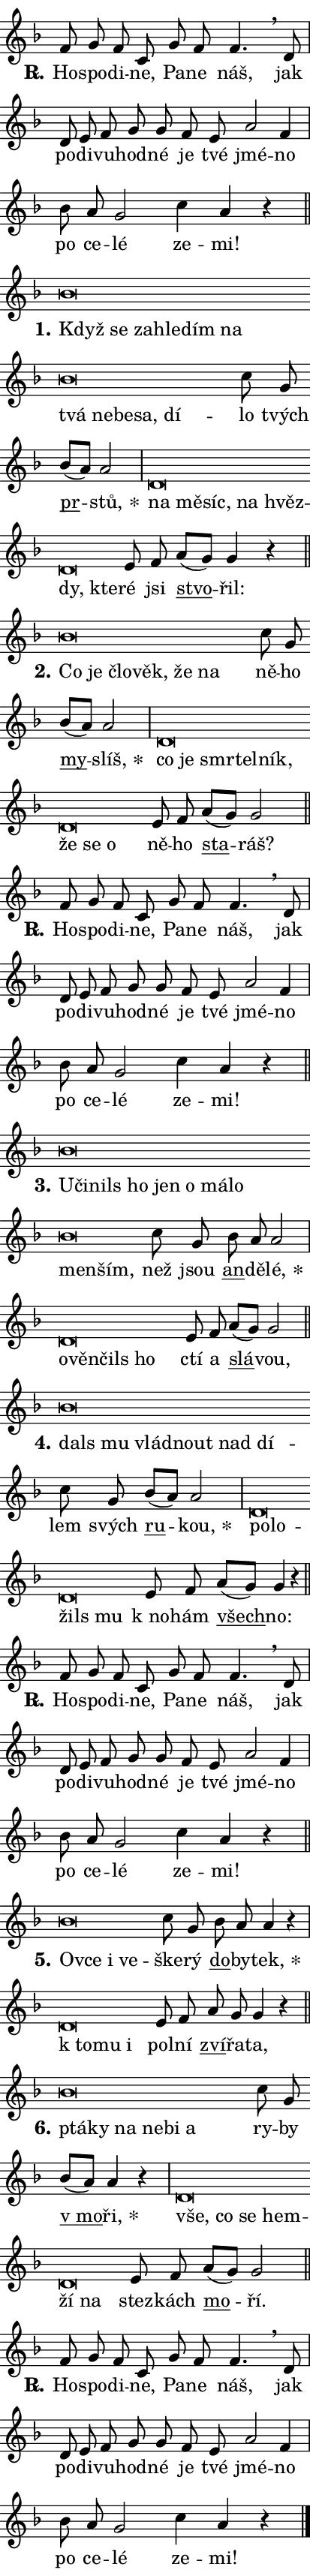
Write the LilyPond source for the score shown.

\version "2.24.0"
\header { tagline = "" }
\paper {
  indent = 0\cm
  top-margin = 0\cm
  right-margin = 0\cm
  bottom-margin = 0\cm
  left-margin = 0\cm
  paper-width = 7\cm
  page-breaking = #ly:one-page-breaking
  system-system-spacing.basic-distance = #11
  score-system-spacing.basic-distance = #11
  ragged-last = ##f
}


%% Author: Thomas Morley
%% https://lists.gnu.org/archive/html/lilypond-user/2020-05/msg00002.html
#(define (line-position grob)
"Returns position of @var[grob} in current system:
   @code{'start}, if at first time-step
   @code{'end}, if at last time-step
   @code{'middle} otherwise
"
  (let* ((col (ly:item-get-column grob))
         (ln (ly:grob-object col 'left-neighbor))
         (rn (ly:grob-object col 'right-neighbor))
         (col-to-check-left (if (ly:grob? ln) ln col))
         (col-to-check-right (if (ly:grob? rn) rn col))
         (break-dir-left
           (and
             (ly:grob-property col-to-check-left 'non-musical #f)
             (ly:item-break-dir col-to-check-left)))
         (break-dir-right
           (and
             (ly:grob-property col-to-check-right 'non-musical #f)
             (ly:item-break-dir col-to-check-right))))
        (cond ((eqv? 1 break-dir-left) 'start)
              ((eqv? -1 break-dir-right) 'end)
              (else 'middle))))

#(define (tranparent-at-line-position vctor)
  (lambda (grob)
  "Relying on @code{line-position} select the relevant enry from @var{vctor}.
Used to determine transparency,"
    (case (line-position grob)
      ((end) (not (vector-ref vctor 0)))
      ((middle) (not (vector-ref vctor 1)))
      ((start) (not (vector-ref vctor 2))))))

noteHeadBreakVisibility =
#(define-music-function (break-visibility)(vector?)
"Makes @code{NoteHead}s transparent relying on @var{break-visibility}"
#{
  \override NoteHead.transparent =
    #(tranparent-at-line-position break-visibility)
#})

#(define delete-ledgers-for-transparent-note-heads
  (lambda (grob)
    "Reads whether a @code{NoteHead} is transparent.
If so this @code{NoteHead} is removed from @code{'note-heads} from
@var{grob}, which is supposed to be @code{LedgerLineSpanner}.
As a result ledgers are not printed for this @code{NoteHead}"
    (let* ((nhds-array (ly:grob-object grob 'note-heads))
           (nhds-list
             (if (ly:grob-array? nhds-array)
                 (ly:grob-array->list nhds-array)
                 '()))
           ;; Relies on the transparent-property being done before
           ;; Staff.LedgerLineSpanner.after-line-breaking is executed.
           ;; This is fragile ...
           (to-keep
             (remove
               (lambda (nhd)
                 (ly:grob-property nhd 'transparent #f))
               nhds-list)))
      ;; TODO find a better method to iterate over grob-arrays, similiar
      ;; to filter/remove etc for lists
      ;; For now rebuilt from scratch
      (set! (ly:grob-object grob 'note-heads)  '())
      (for-each
        (lambda (nhd)
          (ly:pointer-group-interface::add-grob grob 'note-heads nhd))
        to-keep))))

hideNotes = {
  \noteHeadBreakVisibility #begin-of-line-visible
}
unHideNotes = {
  \noteHeadBreakVisibility #all-visible
}

% work-around for resetting accidentals
% https://lilypond.org/doc/v2.23/Documentation/notation/displaying-rhythms#unmetered-music
cadenzaMeasure = {
  \cadenzaOff
  \partial 1024 s1024
  \cadenzaOn
}

#(define-markup-command (accent layout props text) (markup?)
  "Underline accented syllable"
  (interpret-markup layout props
    #{\markup \override #'(offset . 4.3) \underline { #text }#}))

responsum = \markup \concat {
  "R" \hspace #-1.05 \path #0.1 #'((moveto 0 0.07) (lineto 0.9 0.8)) \hspace #0.05 "."
}

\layout {
    \context {
        \Staff
        \remove "Time_signature_engraver"
        \override LedgerLineSpanner.after-line-breaking = #delete-ledgers-for-transparent-note-heads
    }
    \context {
        \Voice {
            \override NoteHead.output-attributes = #'((class . "notehead"))
            \override Hairpin.height = #0.55
        }
    }
    \context {
        \Lyrics {
            \override StanzaNumber.output-attributes = #'((class . "stanzanumber"))
            \override LyricSpace.minimum-distance = #0.9
            \override LyricText.font-name = #"TeX Gyre Schola"
            \override LyricText.font-size = 1
            \override StanzaNumber.font-name = #"TeX Gyre Schola Bold"
            \override StanzaNumber.font-size = 1
        }
    }
}

% magnetic-lyrics.ily
%
%   written by
%     Jean Abou Samra <jean@abou-samra.fr>
%     Werner Lemberg <wl@gnu.org>
%
%   adapted by
%     Jiri Hon <jiri.hon@gmail.com>
%
% Version 2022-Apr-15

% https://www.mail-archive.com/lilypond-user@gnu.org/msg149350.html

#(define (Left_hyphen_pointer_engraver context)
   "Collect syllable-hyphen-syllable occurrences in lyrics and store
them in properties.  This engraver only looks to the left.  For
example, if the lyrics input is @code{foo -- bar}, it does the
following.

@itemize @bullet
@item
Set the @code{text} property of the @code{LyricHyphen} grob between
@q{foo} and @q{bar} to @code{foo}.

@item
Set the @code{left-hyphen} property of the @code{LyricText} grob with
text @q{foo} to the @code{LyricHyphen} grob between @q{foo} and
@q{bar}.
@end itemize

Use this auxiliary engraver in combination with the
@code{lyric-@/text::@/apply-@/magnetic-@/offset!} hook."
   (let ((hyphen #f)
         (text #f))
     (make-engraver
      (acknowledgers
       ((lyric-syllable-interface engraver grob source-engraver)
        (set! text grob)))
      (end-acknowledgers
       ((lyric-hyphen-interface engraver grob source-engraver)
        ;(when (not (grob::has-interface grob 'lyric-space-interface))
          (set! hyphen grob)));)
      ((stop-translation-timestep engraver)
       (when (and text hyphen)
         (ly:grob-set-object! text 'left-hyphen hyphen))
       (set! text #f)
       (set! hyphen #f)))))

#(define (lyric-text::apply-magnetic-offset! grob)
   "If the space between two syllables is less than the value in
property @code{LyricText@/.details@/.squash-threshold}, move the right
syllable to the left so that it gets concatenated with the left
syllable.

Use this function as a hook for
@code{LyricText@/.after-@/line-@/breaking} if the
@code{Left_@/hyphen_@/pointer_@/engraver} is active."
   (let ((hyphen (ly:grob-object grob 'left-hyphen #f)))
     (when hyphen
       (let ((left-text (ly:spanner-bound hyphen LEFT)))
         (when (grob::has-interface left-text 'lyric-syllable-interface)
           (let* ((common (ly:grob-common-refpoint grob left-text X))
                  (this-x-ext (ly:grob-extent grob common X))
                  (left-x-ext
                   (begin
                     ;; Trigger magnetism for left-text.
                     (ly:grob-property left-text 'after-line-breaking)
                     (ly:grob-extent left-text common X)))
                  ;; `delta` is the gap width between two syllables.
                  (delta (- (interval-start this-x-ext)
                            (interval-end left-x-ext)))
                  (details (ly:grob-property grob 'details))
                  (threshold (assoc-get 'squash-threshold details 0.2)))
             (when (< delta threshold)
               (let* (;; We have to manipulate the input text so that
                      ;; ligatures crossing syllable boundaries are not
                      ;; disabled.  For languages based on the Latin
                      ;; script this is essentially a beautification.
                      ;; However, for non-Western scripts it can be a
                      ;; necessity.
                      (lt (ly:grob-property left-text 'text))
                      (rt (ly:grob-property grob 'text))
                      (is-space (grob::has-interface hyphen 'lyric-space-interface))
                      (space (if is-space " " ""))
                      (space-markup (grob-interpret-markup grob " "))
                      (space-size (interval-length (ly:stencil-extent space-markup X)))
                      (extra-delta (if is-space space-size 0))
                      ;; Append new syllable.
                      (ltrt-space (if (and (string? lt) (string? rt))
                                (string-append lt space rt)
                                (make-concat-markup (list lt space rt))))
                      ;; Right-align `ltrt` to the right side.
                      (ltrt-space-markup (grob-interpret-markup
                               grob
                               (make-translate-markup
                                (cons (interval-length this-x-ext) 0)
                                (make-right-align-markup ltrt-space)))))
                 (begin
                   ;; Don't print `left-text`.
                   (ly:grob-set-property! left-text 'stencil #f)
                   ;; Set text and stencil (which holds all collected
                   ;; syllables so far) and shift it to the left.
                   (ly:grob-set-property! grob 'text ltrt-space)
                   (ly:grob-set-property! grob 'stencil ltrt-space-markup)
                   (ly:grob-translate-axis! grob (- (- delta extra-delta)) X))))))))))


#(define (lyric-hyphen::displace-bounds-first grob)
   ;; Make very sure this callback isn't triggered too early.
   (let ((left (ly:spanner-bound grob LEFT))
         (right (ly:spanner-bound grob RIGHT)))
     (ly:grob-property left 'after-line-breaking)
     (ly:grob-property right 'after-line-breaking)
     (ly:lyric-hyphen::print grob)))

squashThreshold = #0.4

\layout {
  \context {
    \Lyrics
    \consists #Left_hyphen_pointer_engraver
    \override LyricText.after-line-breaking =
      #lyric-text::apply-magnetic-offset!
    \override LyricHyphen.stencil = #lyric-hyphen::displace-bounds-first
    \override LyricText.details.squash-threshold = \squashThreshold
    \override LyricHyphen.minimum-distance = 0
    \override LyricHyphen.minimum-length = \squashThreshold
  }
}

squash = \override LyricText.details.squash-threshold = 9999
unSquash = \override LyricText.details.squash-threshold = \squashThreshold

left = \override LyricText.self-alignment-X = #LEFT
unLeft = \revert LyricText.self-alignment-X

starOffset = #(lambda (grob) 
                (let ((x_offset (ly:self-alignment-interface::aligned-on-x-parent grob)))
                  (if (= x_offset 0) 0 (+ x_offset 1.2))))

star = #(define-music-function (syllable)(string?)
"Append star separator at the end of a syllable"
#{
  \once \override LyricText.X-offset = #starOffset
  \lyricmode { \markup {
    #syllable
    \override #'((font-name . "TeX Gyre Schola Bold")) \hspace #0.2 \lower #0.65 \larger "*"
  } }
#})

starAccent = #(define-music-function (syllable)(string?)
"Append star separator at the end of a syllable and make accent"
#{
  \once \override LyricText.X-offset = #starOffset
  \lyricmode { \markup {
    \accent #syllable
    \override #'((font-name . "TeX Gyre Schola Bold")) \hspace #0.2 \lower #0.65 \larger "*"
  } }
#})

breath = #(define-music-function (syllable)(string?)
"Append breathing indicator at the end of a syllable"
#{
  \lyricmode { \markup { #syllable "+" } }
#})

optionalBreath = #(define-music-function (syllable)(string?)
"Append optional breathing indicator at the end of a syllable"
#{
  \lyricmode { \markup { #syllable "(+)" } }
#})


\score {
    <<
        \new Voice = "melody" { \cadenzaOn \key f \major \relative { f'8 g f c g' f f4. \breathe d8 \cadenzaMeasure \bar "|" d e f g g \bar "" f e \bar "" a2 f4 \cadenzaMeasure \bar "|" bes8 a g2 \bar "" c4 a r \cadenzaMeasure \bar "||" \break } }
        \new Lyrics \lyricsto "melody" { \lyricmode { \set stanza = \responsum
Ho -- spo -- di -- ne, Pa -- ne náš, jak po -- di -- vu -- hod -- né je tvé jmé -- no po ce -- lé ze -- mi! } }
    >>
    \layout {}
}

\score {
    <<
        \new Voice = "melody" { \cadenzaOn \key f \major \relative { bes'\breve*1/16 \hideNotes \breve*1/16 \bar "" \breve*1/16 \bar "" \breve*1/16 \bar "" \breve*1/16 \bar "" \breve*1/16 \bar "" \breve*1/16 \bar "" \breve*1/16 \bar "" \breve*1/16 \bar "" \breve*1/16 \breve*1/16 \bar "" \unHideNotes c8 g \bar "" bes[( a)] a2 \cadenzaMeasure \bar "|" d,\breve*1/16 \hideNotes \breve*1/16 \bar "" \breve*1/16 \bar "" \breve*1/16 \bar "" \breve*1/16 \bar "" \breve*1/16 \breve*1/16 \bar "" \unHideNotes e8 f \bar "" a[( g)] g4 r \cadenzaMeasure \bar "||" \break } }
        \new Lyrics \lyricsto "melody" { \lyricmode { \set stanza = "1."
\left Když \squash se za -- hle -- dím na tvá ne -- be -- sa, dí -- \unLeft \unSquash lo tvých \markup \accent pr -- \star stů, \left na \squash mě -- síc, na hvěz -- dy, kte -- \unLeft \unSquash ré jsi \markup \accent stvo -- řil: } }
    >>
    \layout {}
}

\score {
    <<
        \new Voice = "melody" { \cadenzaOn \key f \major \relative { bes'\breve*1/16 \hideNotes \breve*1/16 \bar "" \breve*1/16 \bar "" \breve*1/16 \bar "" \breve*1/16 \breve*1/16 \bar "" \unHideNotes c8 g \bar "" bes[( a)] a2 \cadenzaMeasure \bar "|" d,\breve*1/16 \hideNotes \breve*1/16 \bar "" \breve*1/16 \bar "" \breve*1/16 \bar "" \breve*1/16 \bar "" \breve*1/16 \bar "" \breve*1/16 \breve*1/16 \bar "" \unHideNotes e8 f \bar "" a[( g)] g2 \cadenzaMeasure \bar "||" \break } }
        \new Lyrics \lyricsto "melody" { \lyricmode { \set stanza = "2."
\left Co \squash je člo -- věk, že na \unLeft \unSquash ně -- ho \markup \accent my -- \star slíš, \left co \squash je smr -- tel -- ník, že se o \unLeft \unSquash ně -- ho \markup \accent sta -- ráš? } }
    >>
    \layout {}
}

\score {
    <<
        \new Voice = "melody" { \cadenzaOn \key f \major \relative { f'8 g f c g' f f4. \breathe d8 \cadenzaMeasure \bar "|" d e f g g \bar "" f e \bar "" a2 f4 \cadenzaMeasure \bar "|" bes8 a g2 \bar "" c4 a r \cadenzaMeasure \bar "||" \break } }
        \new Lyrics \lyricsto "melody" { \lyricmode { \set stanza = \responsum
Ho -- spo -- di -- ne, Pa -- ne náš, jak po -- di -- vu -- hod -- né je tvé jmé -- no po ce -- lé ze -- mi! } }
    >>
    \layout {}
}

\score {
    <<
        \new Voice = "melody" { \cadenzaOn \key f \major \relative { bes'\breve*1/16 \hideNotes \breve*1/16 \bar "" \breve*1/16 \bar "" \breve*1/16 \bar "" \breve*1/16 \bar "" \breve*1/16 \bar "" \breve*1/16 \bar "" \breve*1/16 \bar "" \breve*1/16 \breve*1/16 \bar "" \unHideNotes c8 g \bar "" bes a a2 \cadenzaMeasure \bar "|" d,\breve*1/16 \hideNotes \breve*1/16 \bar "" \breve*1/16 \breve*1/16 \bar "" \unHideNotes e8 f \bar "" a[( g)] g2 \cadenzaMeasure \bar "||" \break } }
        \new Lyrics \lyricsto "melody" { \lyricmode { \set stanza = "3."
\left U -- \squash či -- nils ho jen o má -- lo men -- ším, \unLeft \unSquash než jsou \markup \accent an -- dě -- \star lé, \left o -- \squash věn -- čils ho \unLeft \unSquash ctí a \markup \accent slá -- vou, } }
    >>
    \layout {}
}

\score {
    <<
        \new Voice = "melody" { \cadenzaOn \key f \major \relative { bes'\breve*1/16 \hideNotes \breve*1/16 \bar "" \breve*1/16 \bar "" \breve*1/16 \bar "" \breve*1/16 \breve*1/16 \bar "" \unHideNotes c8 g \bar "" bes[( a)] a2 \cadenzaMeasure \bar "|" d,\breve*1/16 \hideNotes \breve*1/16 \bar "" \breve*1/16 \breve*1/16 \bar "" \unHideNotes e8 f \bar "" a[( g)] g4 r \cadenzaMeasure \bar "||" \break } }
        \new Lyrics \lyricsto "melody" { \lyricmode { \set stanza = "4."
\left dals \squash mu vlád -- nout nad dí -- \unLeft \unSquash lem svých \markup \accent ru -- \star kou, \left po -- \squash lo -- žils mu \unLeft \unSquash "k no" -- hám \markup \accent všech -- no: } }
    >>
    \layout {}
}

\score {
    <<
        \new Voice = "melody" { \cadenzaOn \key f \major \relative { f'8 g f c g' f f4. \breathe d8 \cadenzaMeasure \bar "|" d e f g g \bar "" f e \bar "" a2 f4 \cadenzaMeasure \bar "|" bes8 a g2 \bar "" c4 a r \cadenzaMeasure \bar "||" \break } }
        \new Lyrics \lyricsto "melody" { \lyricmode { \set stanza = \responsum
Ho -- spo -- di -- ne, Pa -- ne náš, jak po -- di -- vu -- hod -- né je tvé jmé -- no po ce -- lé ze -- mi! } }
    >>
    \layout {}
}

\score {
    <<
        \new Voice = "melody" { \cadenzaOn \key f \major \relative { bes'\breve*1/16 \hideNotes \breve*1/16 \bar "" \breve*1/16 \breve*1/16 \bar "" \unHideNotes c8 g \bar "" bes a a4 r \cadenzaMeasure \bar "|" d,\breve*1/16 \hideNotes \breve*1/16 \breve*1/16 \bar "" \unHideNotes e8 f \bar "" a g g4 r \cadenzaMeasure \bar "||" \break } }
        \new Lyrics \lyricsto "melody" { \lyricmode { \set stanza = "5."
\left Ov -- \squash ce i ve -- \unLeft \unSquash ške -- rý \markup \accent do -- by -- \star tek, \left "k to" -- \squash mu i \unLeft \unSquash pol -- ní \markup \accent zví -- řa -- ta, } }
    >>
    \layout {}
}

\score {
    <<
        \new Voice = "melody" { \cadenzaOn \key f \major \relative { bes'\breve*1/16 \hideNotes \breve*1/16 \bar "" \breve*1/16 \bar "" \breve*1/16 \bar "" \breve*1/16 \breve*1/16 \bar "" \unHideNotes c8 g \bar "" bes[( a)] a4 r \cadenzaMeasure \bar "|" d,\breve*1/16 \hideNotes \breve*1/16 \bar "" \breve*1/16 \bar "" \breve*1/16 \bar "" \breve*1/16 \breve*1/16 \bar "" \unHideNotes e8 f \bar "" a[( g)] g2 \cadenzaMeasure \bar "||" \break } }
        \new Lyrics \lyricsto "melody" { \lyricmode { \set stanza = "6."
\left ptá -- \squash ky na ne -- bi a \unLeft \unSquash ry -- by \markup \accent "v mo" -- \star ři, \left vše, \squash co se hem -- ží na \unLeft \unSquash stez -- kách \markup \accent mo -- ří. } }
    >>
    \layout {}
}

\score {
    <<
        \new Voice = "melody" { \cadenzaOn \key f \major \relative { f'8 g f c g' f f4. \breathe d8 \cadenzaMeasure \bar "|" d e f g g \bar "" f e \bar "" a2 f4 \cadenzaMeasure \bar "|" bes8 a g2 \bar "" c4 a r \cadenzaMeasure \bar "||" \break } \bar "|." }
        \new Lyrics \lyricsto "melody" { \lyricmode { \set stanza = \responsum
Ho -- spo -- di -- ne, Pa -- ne náš, jak po -- di -- vu -- hod -- né je tvé jmé -- no po ce -- lé ze -- mi! } }
    >>
    \layout {}
}
